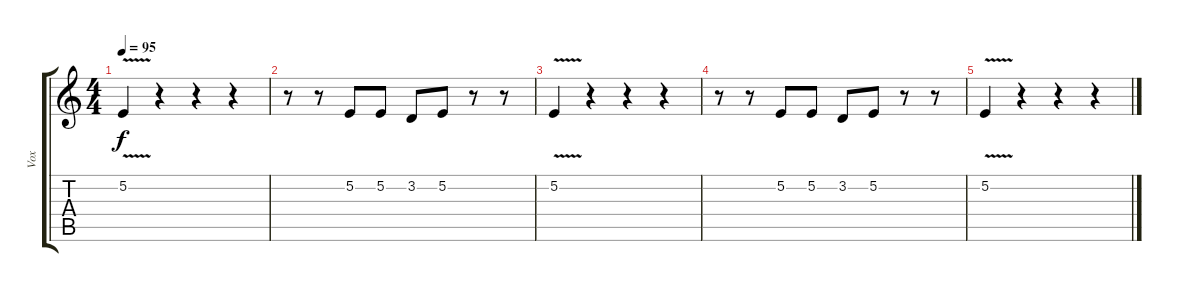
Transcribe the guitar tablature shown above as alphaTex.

\track ("Vox" "Vox") {instrument flute}
\staff {score tabs}
\tuning (E4 B3 G3 D3 A2 E2) {hide}
\ts (4 4)
\tempo 95
\clef g2
\ks c
5.2{v}.4{dy f} r.4 r.4 r.4 |
r.8 r.8 5.2.8 5.2.8 3.2.8 5.2.8 r.8 r.8 |
5.2{v}.4 r.4 r.4 r.4 |
r.8 r.8 5.2.8 5.2.8 3.2.8 5.2.8 r.8 r.8 |
5.2{v}.4 r.4 r.4 r.4
